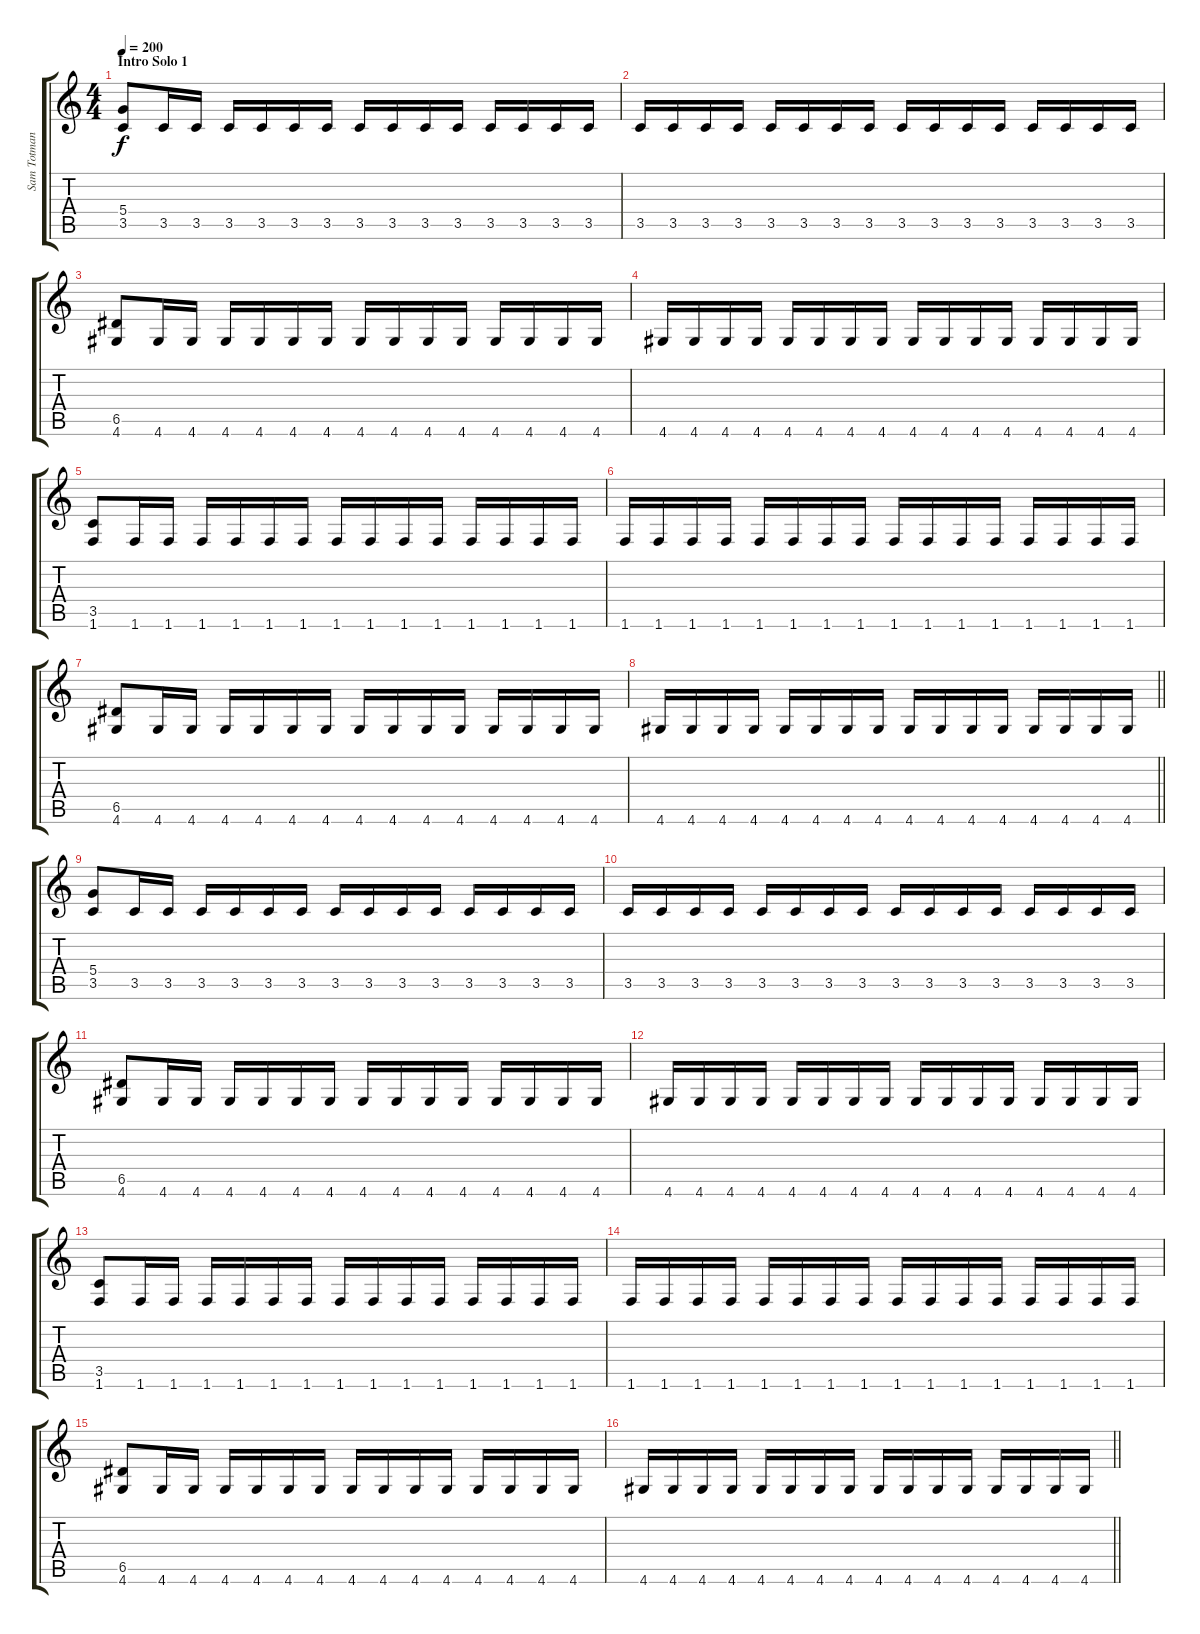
\track ("Sam Totman (Rythm Guitar)" "Sam Totman") {instrument distortionguitar}
\staff {score tabs}
\tuning (E4 B3 G3 D3 A2 E2) {hide}
\ts (4 4)
\section ("" "Intro Solo 1")
\tempo 200
\clef g2
\ks aminor
(5.4 3.5).8{dy f} 3.5.16 3.5.16 3.5.16 3.5.16 3.5.16 3.5.16 3.5.16 3.5.16 3.5.16 3.5.16 3.5.16 3.5.16 3.5.16 3.5.16 |
3.5.16 3.5.16 3.5.16 3.5.16 3.5.16 3.5.16 3.5.16 3.5.16 3.5.16 3.5.16 3.5.16 3.5.16 3.5.16 3.5.16 3.5.16 3.5.16 |
(6.5 4.6).8 4.6.16 4.6.16 4.6.16 4.6.16 4.6.16 4.6.16 4.6.16 4.6.16 4.6.16 4.6.16 4.6.16 4.6.16 4.6.16 4.6.16 |
4.6.16 4.6.16 4.6.16 4.6.16 4.6.16 4.6.16 4.6.16 4.6.16 4.6.16 4.6.16 4.6.16 4.6.16 4.6.16 4.6.16 4.6.16 4.6.16 |
(3.5 1.6).8 1.6.16 1.6.16 1.6.16 1.6.16 1.6.16 1.6.16 1.6.16 1.6.16 1.6.16 1.6.16 1.6.16 1.6.16 1.6.16 1.6.16 |
1.6.16 1.6.16 1.6.16 1.6.16 1.6.16 1.6.16 1.6.16 1.6.16 1.6.16 1.6.16 1.6.16 1.6.16 1.6.16 1.6.16 1.6.16 1.6.16 |
(6.5 4.6).8 4.6.16 4.6.16 4.6.16 4.6.16 4.6.16 4.6.16 4.6.16 4.6.16 4.6.16 4.6.16 4.6.16 4.6.16 4.6.16 4.6.16 |
\barLineRight lightlight
4.6.16 4.6.16 4.6.16 4.6.16 4.6.16 4.6.16 4.6.16 4.6.16 4.6.16 4.6.16 4.6.16 4.6.16 4.6.16 4.6.16 4.6.16 4.6.16 |
(5.4 3.5).8 3.5.16 3.5.16 3.5.16 3.5.16 3.5.16 3.5.16 3.5.16 3.5.16 3.5.16 3.5.16 3.5.16 3.5.16 3.5.16 3.5.16 |
3.5.16 3.5.16 3.5.16 3.5.16 3.5.16 3.5.16 3.5.16 3.5.16 3.5.16 3.5.16 3.5.16 3.5.16 3.5.16 3.5.16 3.5.16 3.5.16 |
(6.5 4.6).8 4.6.16 4.6.16 4.6.16 4.6.16 4.6.16 4.6.16 4.6.16 4.6.16 4.6.16 4.6.16 4.6.16 4.6.16 4.6.16 4.6.16 |
4.6.16 4.6.16 4.6.16 4.6.16 4.6.16 4.6.16 4.6.16 4.6.16 4.6.16 4.6.16 4.6.16 4.6.16 4.6.16 4.6.16 4.6.16 4.6.16 |
(3.5 1.6).8 1.6.16 1.6.16 1.6.16 1.6.16 1.6.16 1.6.16 1.6.16 1.6.16 1.6.16 1.6.16 1.6.16 1.6.16 1.6.16 1.6.16 |
1.6.16 1.6.16 1.6.16 1.6.16 1.6.16 1.6.16 1.6.16 1.6.16 1.6.16 1.6.16 1.6.16 1.6.16 1.6.16 1.6.16 1.6.16 1.6.16 |
(6.5 4.6).8 4.6.16 4.6.16 4.6.16 4.6.16 4.6.16 4.6.16 4.6.16 4.6.16 4.6.16 4.6.16 4.6.16 4.6.16 4.6.16 4.6.16 |
\barLineRight lightlight
4.6.16 4.6.16 4.6.16 4.6.16 4.6.16 4.6.16 4.6.16 4.6.16 4.6.16 4.6.16 4.6.16 4.6.16 4.6.16 4.6.16 4.6.16 4.6.16
